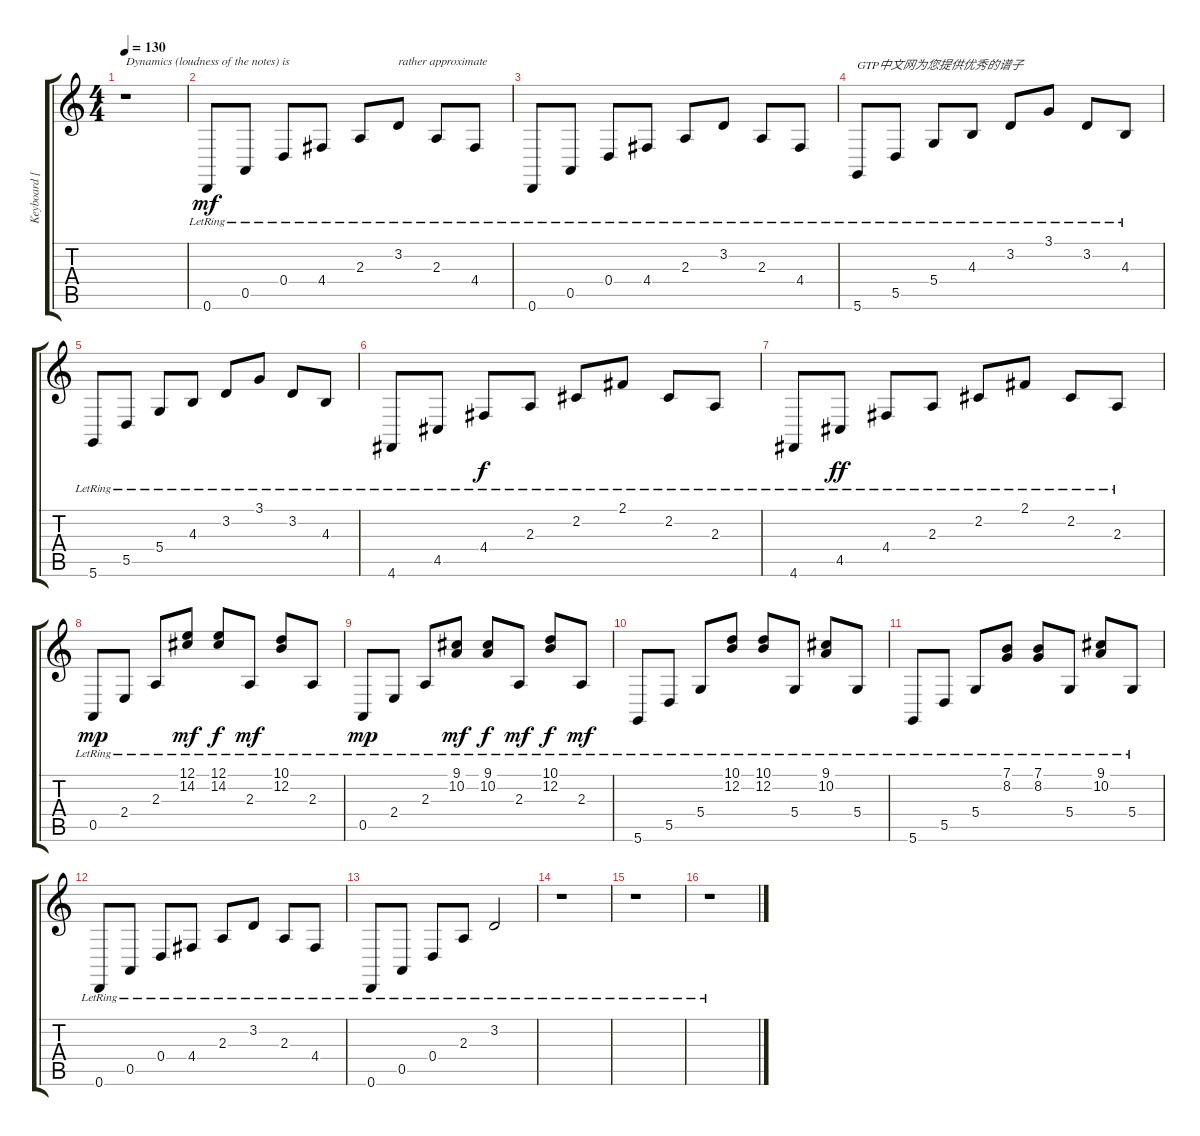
\track ("Keyboard [Piano/Solo]" "Keyboard [") {instrument acousticgrandpiano}
\staff {score tabs}
\tuning (E4 B3 G3 D3 A2 D2) {hide}
\ts (4 4)
\tempo 130
\clef g2
\ks c
r.1{txt "Dynamics (loudness of the notes) is" dy mf instrument acousticgrandpiano} |
0.6{lr}.8 0.5{lr}.8 0.4{lr}.8 4.4{lr}.8 2.3{lr}.8 3.2{lr}.8{txt "rather approximate"} 2.3{lr}.8 4.4{lr}.8 |
0.6{lr}.8 0.5{lr}.8 0.4{lr}.8 4.4{lr}.8 2.3{lr}.8 3.2{lr}.8 2.3{lr}.8 4.4{lr}.8 |
5.6{lr}.8{txt "GTP中文网为您提供优秀的谱子"} 5.5{lr}.8 5.4{lr}.8 4.3{lr}.8 3.2{lr}.8 3.1{lr}.8 3.2{lr}.8 4.3{lr}.8 |
5.6{lr}.8 5.5{lr}.8 5.4{lr}.8 4.3{lr}.8 3.2{lr}.8 3.1{lr}.8 3.2{lr}.8 4.3{lr}.8 |
4.6{lr}.8 4.5{lr}.8 4.4{lr}.8{dy f} 2.3{lr}.8 2.2{lr}.8 2.1{lr}.8 2.2{lr}.8 2.3{lr}.8 |
4.6{lr}.8 4.5{lr}.8{dy ff} 4.4{lr}.8 2.3{lr}.8 2.2{lr}.8 2.1{lr}.8 2.2{lr}.8 2.3{lr}.8 |
0.5{lr}.8{dy mp} 2.4{lr}.8 2.3{lr}.8 (12.1{lr} 14.2{lr}).8{dy mf} (12.1{lr} 14.2{lr}).8{dy f} 2.3{lr}.8{dy mf} (10.1{lr} 12.2{lr}).8 2.3{lr}.8 |
0.5{lr}.8{dy mp} 2.4{lr}.8 2.3{lr}.8 (9.1{lr} 10.2{lr}).8{dy mf} (9.1{lr} 10.2{lr}).8{dy f} 2.3{lr}.8{dy mf} (10.1{lr} 12.2{lr}).8{dy f} 2.3{lr}.8{dy mf} |
5.6{lr}.8 5.5{lr}.8 5.4{lr}.8 (10.1{lr} 12.2{lr}).8 (10.1{lr} 12.2{lr}).8 5.4{lr}.8 (9.1{lr} 10.2{lr}).8 5.4{lr}.8 |
5.6{lr}.8 5.5{lr}.8 5.4{lr}.8 (7.1{lr} 8.2{lr}).8 (7.1{lr} 8.2{lr}).8 5.4{lr}.8 (9.1{lr} 10.2{lr}).8 5.4{lr}.8 |
0.6{lr}.8 0.5{lr}.8 0.4{lr}.8 4.4{lr}.8 2.3{lr}.8 3.2{lr}.8 2.3{lr}.8 4.4{lr}.8 |
0.6{lr}.8 0.5{lr}.8 0.4{lr}.8 2.3{lr}.8 3.2{lr}.2 |
r.1 |
r.1 |
r.1
